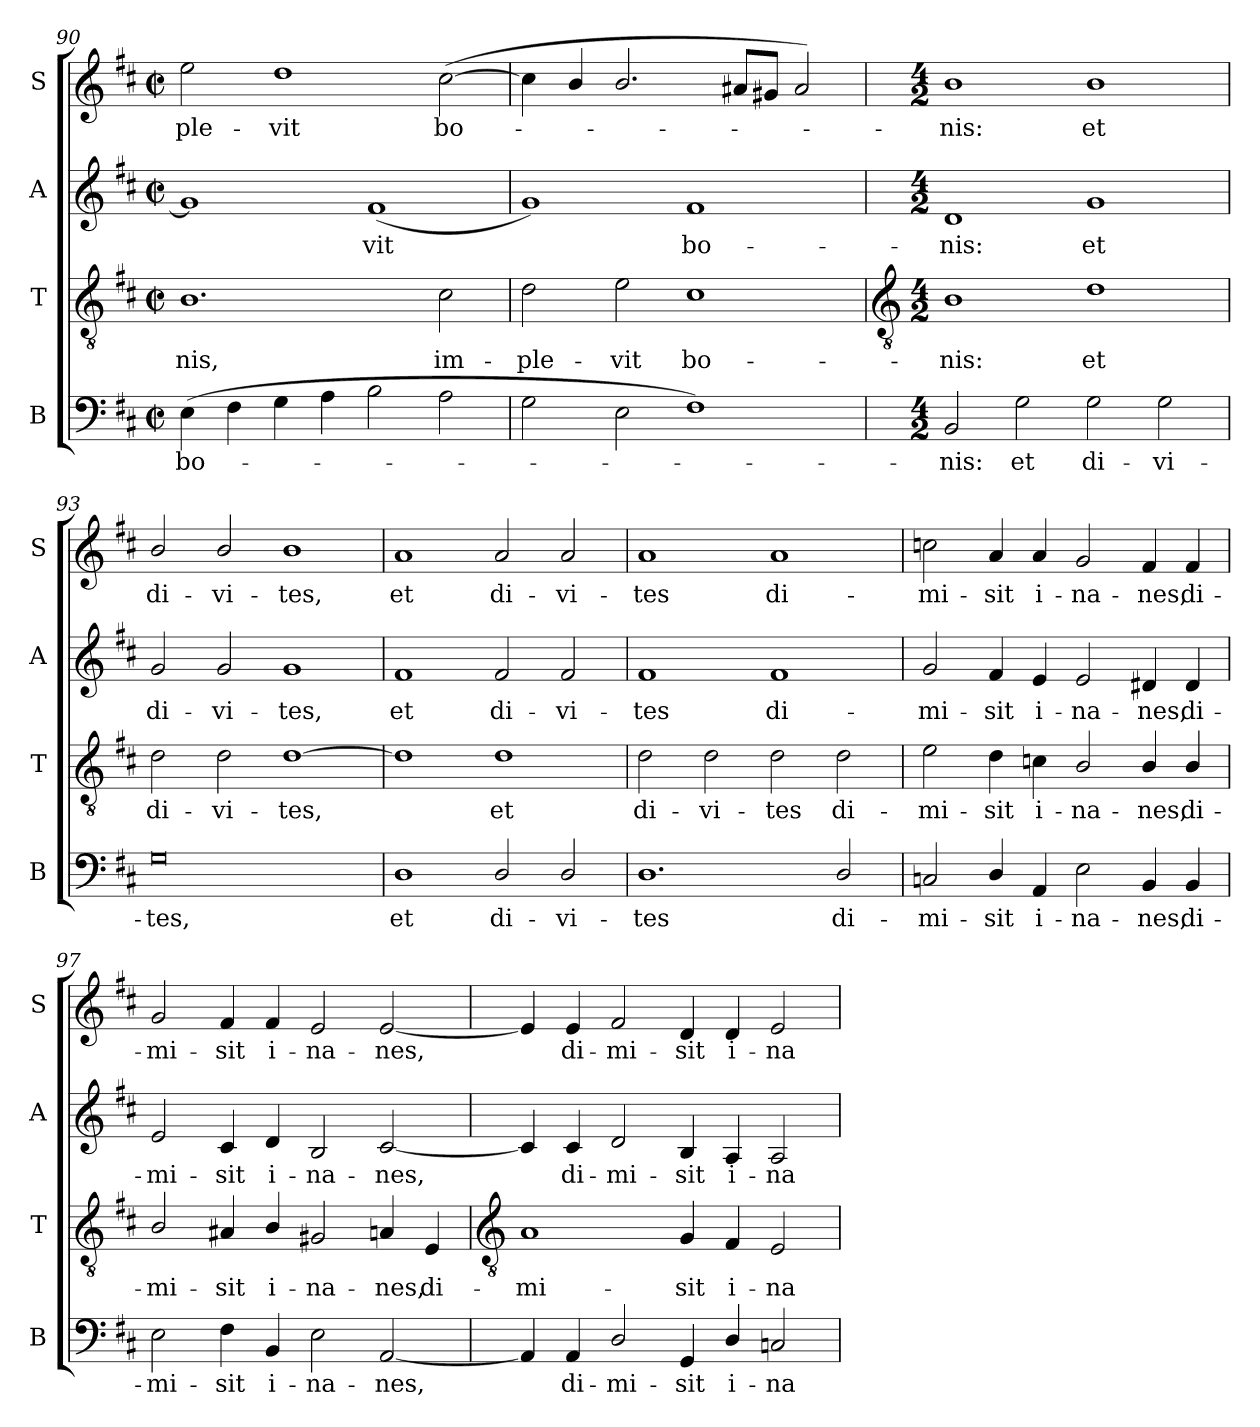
**kern	**text	**kern	**text	**kern	**text	**kern	**text
*part4	*part4	*part3	*part3	*part2	*part2	*part1	*part1
*staff4	*staff4	*staff3	*staff3	*staff2	*staff2	*staff1	*staff1
*I"B	*	*I"T	*	*I"A	*	*I"S	*
*I'B	*	*I'T	*	*I'A	*	*I'S	*
*clefF4	*	*clefGv2	*	*clefG2	*	*clefG2	*
*k[f#c#]	*	*k[f#c#]	*	*k[f#c#]	*	*k[f#c#]	*
*D:	*	*D:	*	*D:	*	*D:	*
*M4/2	*	*M4/2	*	*M4/2	*	*M4/2	*
*met(c|)	*	*met(c|)	*	*met(c|)	*	*met(c|)	*
=90	=90	=90	=90	=90	=90	=90	=90
!	!LO:LY:b	!	!LO:LY:b	!	!	!	!LO:LY:b
(>4E	bo-	1.B	-nis,	1g]	.	2ee	-ple-
4F#	.	.	.	.	.	.	.
!	!	!	!	!	!	!	!LO:LY:b
4G	.	.	.	.	.	1dd	-vit
4A	.	.	.	.	.	.	.
!	!	!	!	!	!LO:LY:b	!	!
2B	.	.	.	(<1f#	vit	.	.
!	!	!	!LO:LY:b	!	!	!	!LO:LY:b
2A	.	2c#	im-	.	.	(<[2cc#	bo-
=91	=91	=91	=91	=91	=91	=91	=91
!	!	!	!LO:LY:b	!	!	!	!
2G	.	2d	-ple-	1g)	.	4cc#]	.
.	.	.	.	.	.	4b/	.
!	!	!	!LO:LY:b	!	!	!	!
2E	.	2e	-vit	.	.	2.b/	.
!	!	!	!LO:LY:b	!	!LO:LY:b	!	!
1F#)	.	1c#	bo-	1f#	bo-	.	.
.	.	.	.	.	.	8a#XL	.
.	.	.	.	.	.	8g#XJ	.
.	.	.	.	.	.	2a#)	.
!!LO:LB:g=z
=92	=92	=92	=92	=92	=92	=92	=92
*	*	*clefGv2	*	*	*	*	*
*M4/2	*	*M4/2	*	*M4/2	*	*M4/2	*
!	!LO:LY:b	!	!LO:LY:b	!	!LO:LY:b	!	!LO:LY:b
2BB	nis:	1B	-nis:	1d	-nis:	1b	nis:
!	!LO:LY:b	!	!	!	!	!	!
2G	et	.	.	.	.	.	.
!	!LO:LY:b	!	!LO:LY:b	!	!LO:LY:b	!	!LO:LY:b
2G	di-	1d	et	1g	et	1b	et
!	!LO:LY:b	!	!	!	!	!	!
2G	-vi-	.	.	.	.	.	.
=93	=93	=93	=93	=93	=93	=93	=93
!	!LO:LY:b	!	!LO:LY:b	!	!LO:LY:b	!	!LO:LY:b
0G	-tes,	2d	di-	2g/	di-	2b/	di-
!	!	!	!LO:LY:b	!	!LO:LY:b	!	!LO:LY:b
.	.	2d	-vi-	2g/	-vi-	2b/	-vi-
!	!	!	!LO:LY:b	!	!LO:LY:b	!	!LO:LY:b
.	.	[1d	-tes,	1g	-tes,	1b	-tes,
=94	=94	=94	=94	=94	=94	=94	=94
!	!LO:LY:b	!	!	!	!LO:LY:b	!	!LO:LY:b
1D	et	1d]	.	1f#	et	1a	et
!	!LO:LY:b	!	!LO:LY:b	!	!LO:LY:b	!	!LO:LY:b
2D/	di-	1d	et	2f#	di-	2a	di-
!	!LO:LY:b	!	!	!	!LO:LY:b	!	!LO:LY:b
2D/	-vi-	.	.	2f#	-vi-	2a	-vi-
=95	=95	=95	=95	=95	=95	=95	=95
!	!LO:LY:b	!	!LO:LY:b	!	!LO:LY:b	!	!LO:LY:b
1.D	-tes	2d	di-	1f#	-tes	1a	-tes
!	!	!	!LO:LY:b	!	!	!	!
.	.	2d	-vi-	.	.	.	.
!	!	!	!LO:LY:b	!	!LO:LY:b	!	!LO:LY:b
.	.	2d	-tes	1f#	di-	1a	di-
!	!LO:LY:b	!	!LO:LY:b	!	!	!	!
2D/	di-	2d	di-	.	.	.	.
=96	=96	=96	=96	=96	=96	=96	=96
!	!LO:LY:b	!	!LO:LY:b	!	!LO:LY:b	!	!LO:LY:b
2Cn	-mi-	2e	-mi-	2g/	-mi-	2ccn	-mi-
!	!LO:LY:b	!	!LO:LY:b	!	!LO:LY:b	!	!LO:LY:b
4D/	-sit	4d	-sit	4f#	-sit	4a	-sit
!	!LO:LY:b	!	!LO:LY:b	!	!LO:LY:b	!	!LO:LY:b
4AA	i-	4cn	i-	4e	i-	4a	i-
!	!LO:LY:b	!	!LO:LY:b	!	!LO:LY:b	!	!LO:LY:b
2E	-na-	2B/	-na-	2e	-na-	2g/	-na-
!	!LO:LY:b	!	!LO:LY:b	!	!LO:LY:b	!	!LO:LY:b
4BB	-nes,	4B/	-nes,	4d#X	-nes,	4f#	-nes,
!	!LO:LY:b	!	!LO:LY:b	!	!LO:LY:b	!	!LO:LY:b
4BB	di-	4B/	di-	4d#	di-	4f#	di-
=97	=97	=97	=97	=97	=97	=97	=97
!	!LO:LY:b	!	!LO:LY:b	!	!LO:LY:b	!	!LO:LY:b
2E	-mi-	2B/	-mi-	2e	-mi-	2g/	-mi-
!	!LO:LY:b	!	!LO:LY:b	!	!LO:LY:b	!	!LO:LY:b
4F#	-sit	4A#X	-sit	4c#	-sit	4f#	-sit
!	!LO:LY:b	!	!LO:LY:b	!	!LO:LY:b	!	!LO:LY:b
4BB	i-	4B/	i-	4d	i-	4f#	i-
!	!LO:LY:b	!	!LO:LY:b	!	!LO:LY:b	!	!LO:LY:b
2E	-na-	2G#X	-na-	2B	-na-	2e	-na-
!	!LO:LY:b	!	!LO:LY:b	!	!LO:LY:b	!	!LO:LY:b
[2AA	-nes,	4An	-nes,	[2c#	-nes,	[2e	-nes,
!	!	!	!LO:LY:b	!	!	!	!
.	.	4E	di-	.	.	.	.
!!LO:LB:g=z
=98	=98	=98	=98	=98	=98	=98	=98
*	*	*clefGv2	*	*	*	*	*
!	!	!	!LO:LY:b	!	!	!	!
4AA]	.	1A	-mi-	4c#]	.	4e]	.
!	!LO:LY:b	!	!	!	!LO:LY:b	!	!LO:LY:b
4AA	di-	.	.	4c#	di-	4e	di-
!	!LO:LY:b	!	!	!	!LO:LY:b	!	!LO:LY:b
2D/	-mi-	.	.	2d	-mi-	2f#	-mi-
!	!LO:LY:b	!	!LO:LY:b	!	!LO:LY:b	!	!LO:LY:b
4GG	-sit	4G/	-sit	4B	-sit	4d	-sit
!	!LO:LY:b	!	!LO:LY:b	!	!LO:LY:b	!	!LO:LY:b
4D/	i-	4F#	i-	4A	i-	4d	i-
!	!LO:LY:b	!	!LO:LY:b	!	!LO:LY:b	!	!LO:LY:b
2Cn	-na-	2E	-na-	2A	-na-	2e	-na-
=	=	=	=	=	=	=	=
*-	*-	*-	*-	*-	*-	*-	*-
